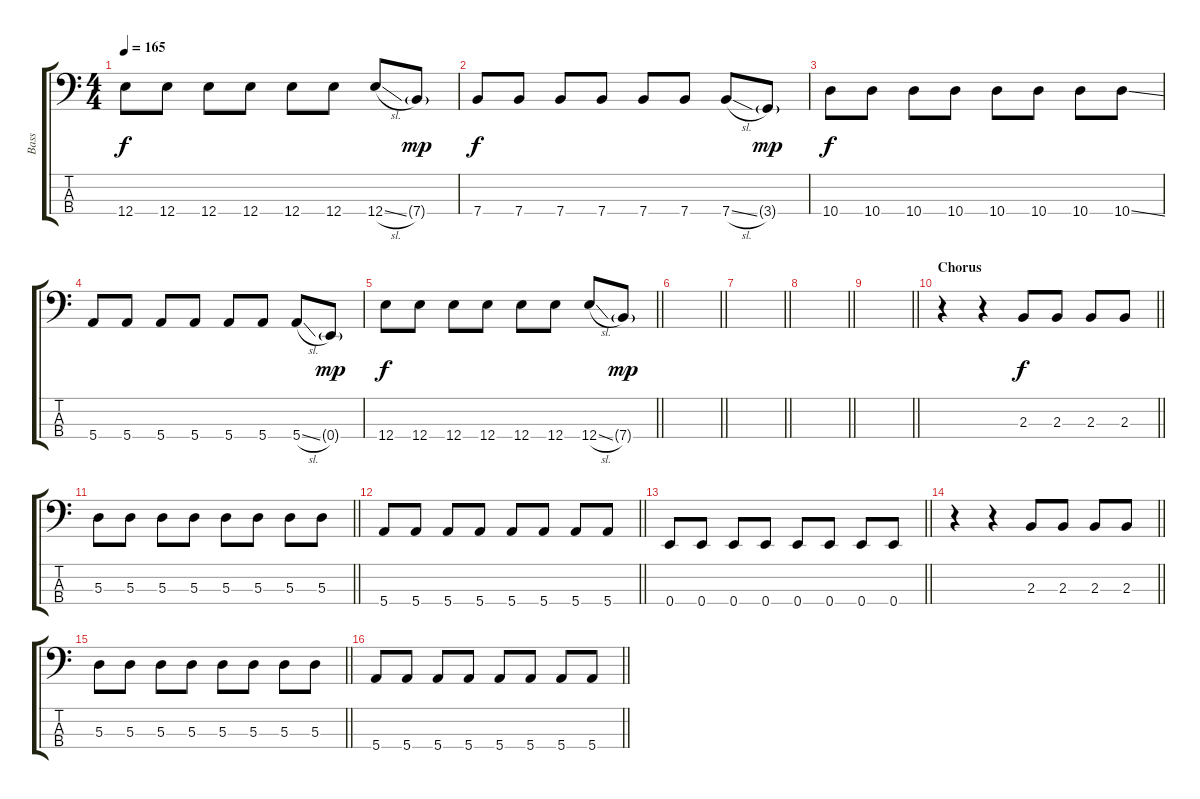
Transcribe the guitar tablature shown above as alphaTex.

\track ("Bass" "Bass") {instrument electricbassfinger}
\staff {score tabs}
\tuning (G2 D2 A1 E1) {hide}
\ts (4 4)
\tempo 165
\clef f4
\ks c
12.4.8{dy f} 12.4.8 12.4.8 12.4.8 12.4.8 12.4.8 12.4{sl}.8 7.4{g}.8{dy mp} |
7.4.8{dy f} 7.4.8 7.4.8 7.4.8 7.4.8 7.4.8 7.4{sl}.8 3.4{g}.8{dy mp} |
10.4.8{dy f} 10.4.8 10.4.8 10.4.8 10.4.8 10.4.8 10.4.8 10.4{ss}.8 |
5.4.8 5.4.8 5.4.8 5.4.8 5.4.8 5.4.8 5.4{sl}.8 0.4{g}.8{dy mp} |
\barLineRight lightlight
12.4.8{dy f} 12.4.8 12.4.8 12.4.8 12.4.8 12.4.8 12.4{sl}.8 7.4{g}.8{dy mp} |
\barLineRight lightlight
|
\barLineRight lightlight
|
\barLineRight lightlight
|
\barLineRight lightlight
|
\section ("" "Chorus")
\barLineRight lightlight
r.4 r.4 2.3.8{dy f} 2.3.8 2.3.8 2.3.8 |
\barLineRight lightlight
5.3.8 5.3.8 5.3.8 5.3.8 5.3.8 5.3.8 5.3.8 5.3.8 |
\barLineRight lightlight
5.4.8 5.4.8 5.4.8 5.4.8 5.4.8 5.4.8 5.4.8 5.4.8 |
\barLineRight lightlight
0.4.8 0.4.8 0.4.8 0.4.8 0.4.8 0.4.8 0.4.8 0.4.8 |
\barLineRight lightlight
r.4 r.4 2.3.8 2.3.8 2.3.8 2.3.8 |
\barLineRight lightlight
5.3.8 5.3.8 5.3.8 5.3.8 5.3.8 5.3.8 5.3.8 5.3.8 |
\barLineRight lightlight
5.4.8 5.4.8 5.4.8 5.4.8 5.4.8 5.4.8 5.4.8 5.4.8
